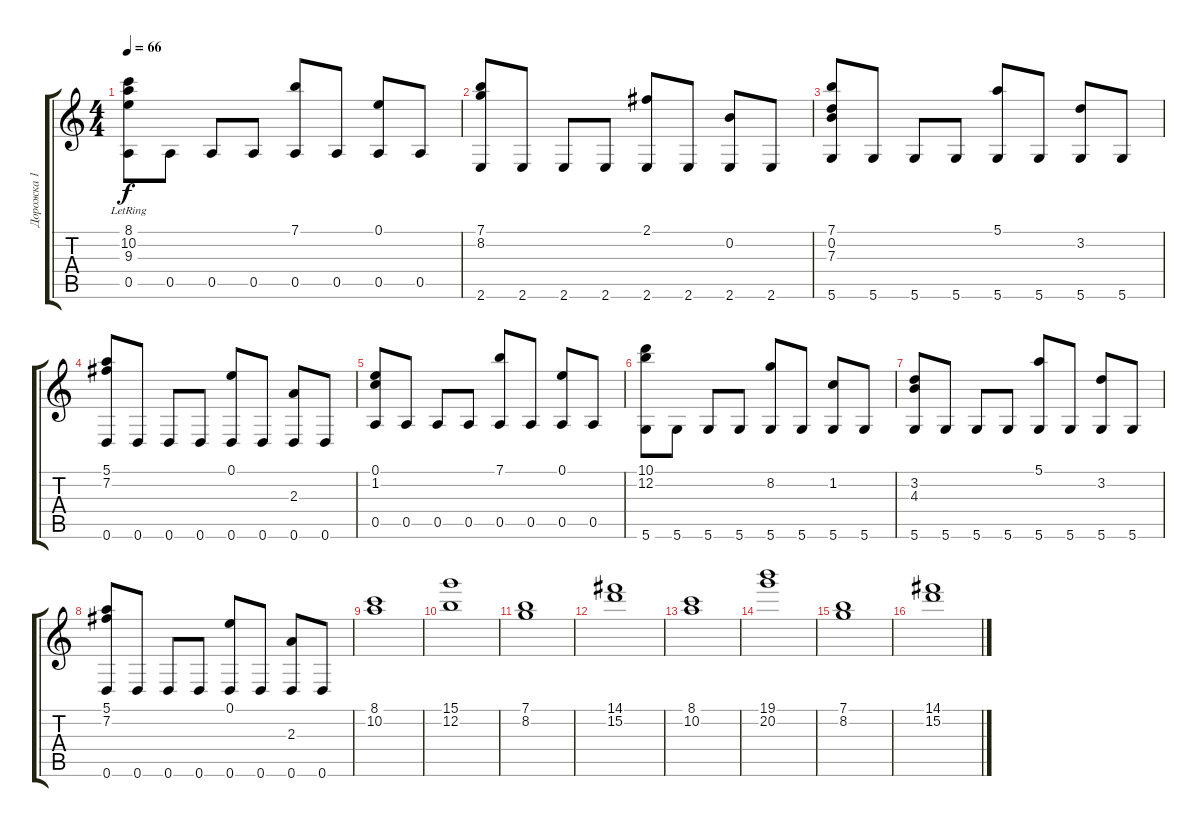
\track ("Дорожка 1" "Дорожка 1") {instrument acousticguitarsteel}
\staff {score tabs}
\tuning (E4 B3 G3 D3 A2 D2) {hide}
\ts (4 4)
\tempo 66
\clef g2
\ks c
(8.1{lr} 10.2{lr} 9.3{lr} 0.5).8{dy f} 0.5.8 0.5.8 0.5.8 (7.1 0.5).8 0.5.8 (0.1 0.5).8 0.5.8 |
(7.1 8.2 2.6).8 2.6.8 2.6.8 2.6.8 (2.1 2.6).8 2.6.8 (0.2 2.6).8 2.6.8 |
(7.1 0.2 7.3 5.6).8 5.6.8 5.6.8 5.6.8 (5.1 5.6).8 5.6.8 (3.2 5.6).8 5.6.8 |
(5.1 7.2 0.6).8 0.6.8 0.6.8 0.6.8 (0.1 0.6).8 0.6.8 (2.3 0.6).8 0.6.8 |
(0.1 1.2 0.5).8 0.5.8 0.5.8 0.5.8 (7.1 0.5).8 0.5.8 (0.1 0.5).8 0.5.8 |
(10.1 12.2 5.6).8 5.6.8 5.6.8 5.6.8 (8.2 5.6).8 5.6.8 (1.2 5.6).8 5.6.8 |
(3.2 4.3 5.6).8 5.6.8 5.6.8 5.6.8 (5.1 5.6).8 5.6.8 (3.2 5.6).8 5.6.8 |
(5.1 7.2 0.6).8 0.6.8 0.6.8 0.6.8 (0.1 0.6).8 0.6.8 (2.3 0.6).8 0.6.8 |
(8.1 10.2).1 |
(15.1 12.2).1 |
(7.1 8.2).1 |
(14.1 15.2).1 |
(8.1 10.2).1 |
(19.1 20.2).1 |
(7.1 8.2).1 |
(14.1 15.2).1
